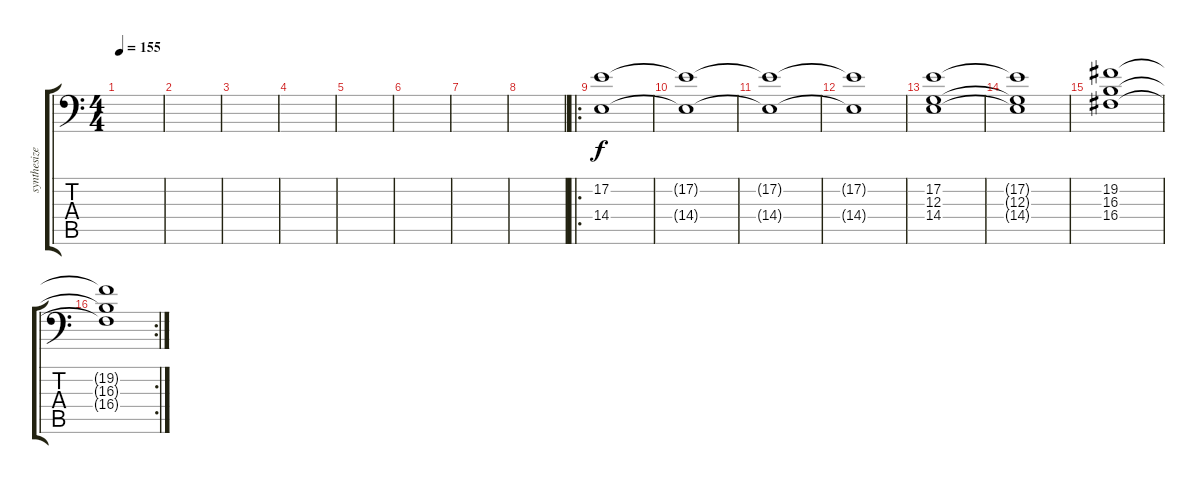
\track ("synthesizer" "synthesize") {instrument synthstrings1}
\staff {score tabs}
\tuning (E3 B2 G2 D2 A1 E1) {hide}
\ts (4 4)
\tempo 155
\clef f4
\ks c
|
|
|
|
|
|
|
|
\ro
(17.2 14.4).1 |
(17.2{t} 14.4{t}).1 |
(17.2{t} 14.4{t}).1 |
(17.2{t} 14.4{t}).1 |
(17.2 12.3 14.4).1 |
(17.2{t} 12.3{t} 14.4{t}).1 |
(19.2 16.3 16.4).1 |
\rc 2
(19.2{t} 16.3{t} 16.4{t}).1
